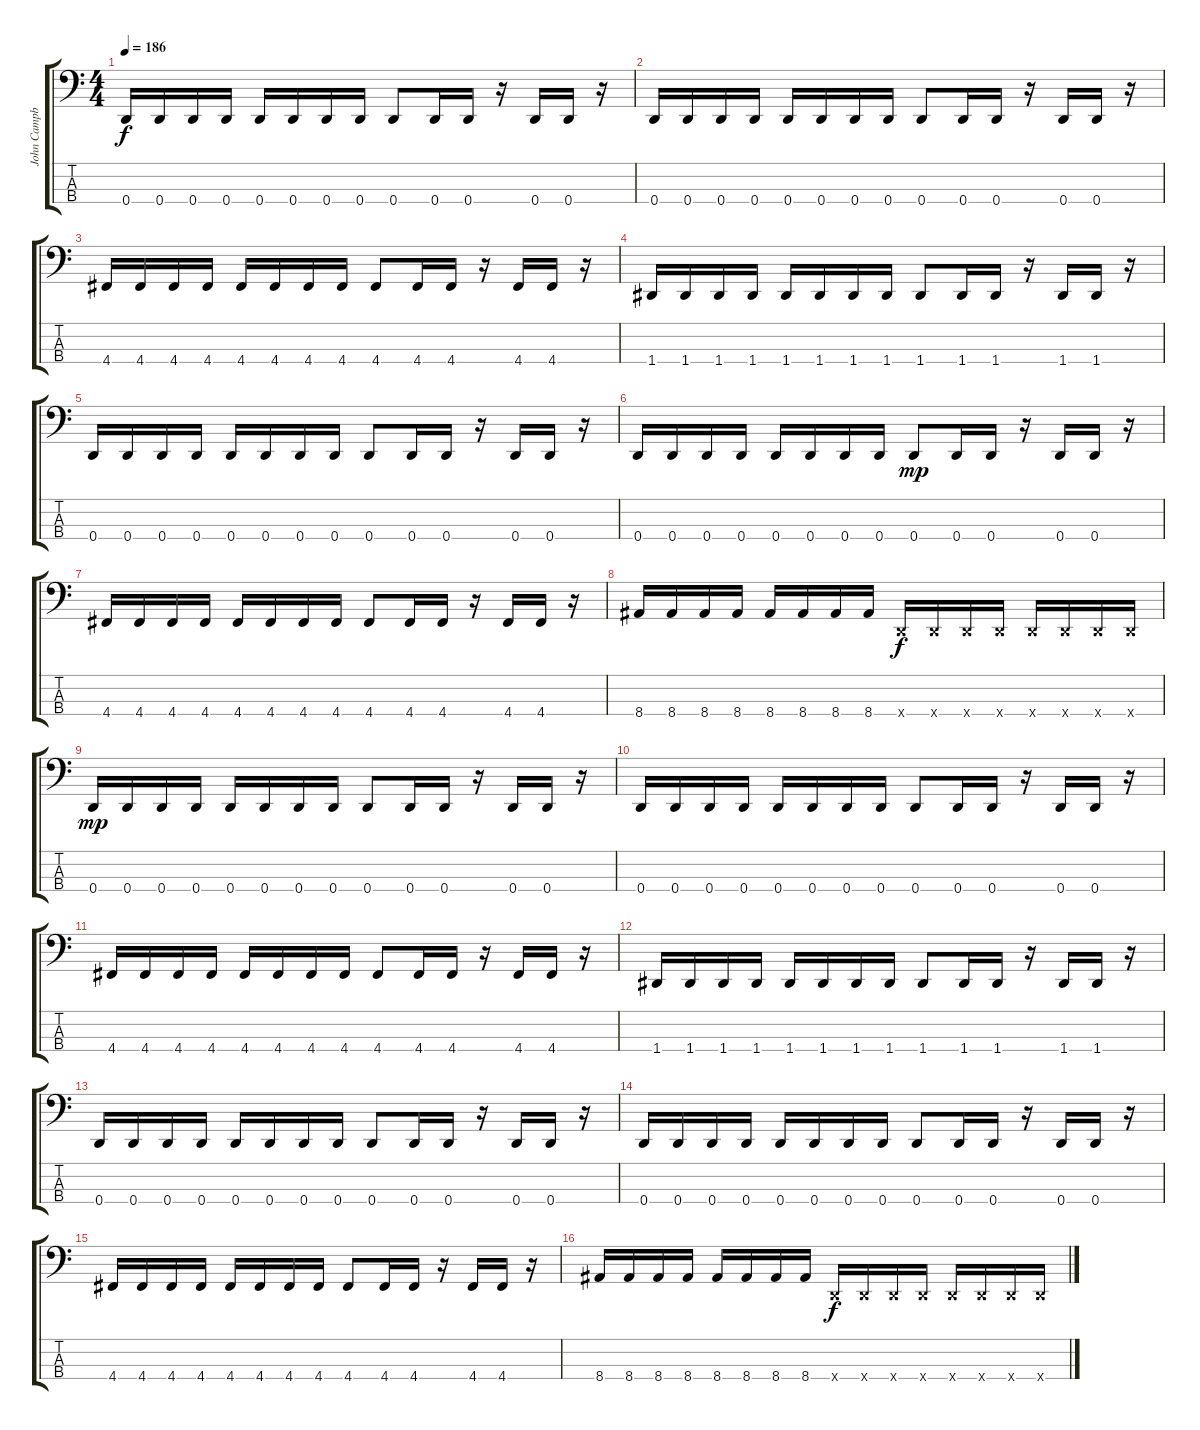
\track ("John Campbell" "John Campb") {instrument electricbasspick}
\staff {score tabs}
\tuning (G2 D2 A1 D1) {hide}
\ts (4 4)
\tempo 186
\clef f4
\ks c
0.4.16{dy f} 0.4.16 0.4.16 0.4.16 0.4.16 0.4.16 0.4.16 0.4.16 0.4.8 0.4.16 0.4.16 r.16 0.4.16 0.4.16 r.16 |
0.4.16 0.4.16 0.4.16 0.4.16 0.4.16 0.4.16 0.4.16 0.4.16 0.4.8 0.4.16 0.4.16 r.16 0.4.16 0.4.16 r.16 |
4.4.16 4.4.16 4.4.16 4.4.16 4.4.16 4.4.16 4.4.16 4.4.16 4.4.8 4.4.16 4.4.16 r.16 4.4.16 4.4.16 r.16 |
1.4.16 1.4.16 1.4.16 1.4.16 1.4.16 1.4.16 1.4.16 1.4.16 1.4.8 1.4.16 1.4.16 r.16 1.4.16 1.4.16 r.16 |
0.4.16 0.4.16 0.4.16 0.4.16 0.4.16 0.4.16 0.4.16 0.4.16 0.4.8 0.4.16 0.4.16 r.16 0.4.16 0.4.16 r.16 |
0.4.16 0.4.16 0.4.16 0.4.16 0.4.16 0.4.16 0.4.16 0.4.16 0.4.8{dy mp} 0.4.16 0.4.16 r.16 0.4.16 0.4.16 r.16 |
4.4.16 4.4.16 4.4.16 4.4.16 4.4.16 4.4.16 4.4.16 4.4.16 4.4.8 4.4.16 4.4.16 r.16 4.4.16 4.4.16 r.16 |
8.4.16 8.4.16 8.4.16 8.4.16 8.4.16 8.4.16 8.4.16 8.4.16 0.4{x}.16{dy f} 0.4{x}.16 0.4{x}.16 0.4{x}.16 0.4{x}.16 0.4{x}.16 0.4{x}.16 0.4{x}.16 |
0.4.16{dy mp} 0.4.16 0.4.16 0.4.16 0.4.16 0.4.16 0.4.16 0.4.16 0.4.8 0.4.16 0.4.16 r.16 0.4.16 0.4.16 r.16 |
0.4.16 0.4.16 0.4.16 0.4.16 0.4.16 0.4.16 0.4.16 0.4.16 0.4.8 0.4.16 0.4.16 r.16 0.4.16 0.4.16 r.16 |
4.4.16 4.4.16 4.4.16 4.4.16 4.4.16 4.4.16 4.4.16 4.4.16 4.4.8 4.4.16 4.4.16 r.16 4.4.16 4.4.16 r.16 |
1.4.16 1.4.16 1.4.16 1.4.16 1.4.16 1.4.16 1.4.16 1.4.16 1.4.8 1.4.16 1.4.16 r.16 1.4.16 1.4.16 r.16 |
0.4.16 0.4.16 0.4.16 0.4.16 0.4.16 0.4.16 0.4.16 0.4.16 0.4.8 0.4.16 0.4.16 r.16 0.4.16 0.4.16 r.16 |
0.4.16 0.4.16 0.4.16 0.4.16 0.4.16 0.4.16 0.4.16 0.4.16 0.4.8 0.4.16 0.4.16 r.16 0.4.16 0.4.16 r.16 |
4.4.16 4.4.16 4.4.16 4.4.16 4.4.16 4.4.16 4.4.16 4.4.16 4.4.8 4.4.16 4.4.16 r.16 4.4.16 4.4.16 r.16 |
8.4.16 8.4.16 8.4.16 8.4.16 8.4.16 8.4.16 8.4.16 8.4.16 0.4{x}.16{dy f} 0.4{x}.16 0.4{x}.16 0.4{x}.16 0.4{x}.16 0.4{x}.16 0.4{x}.16 0.4{x}.16
